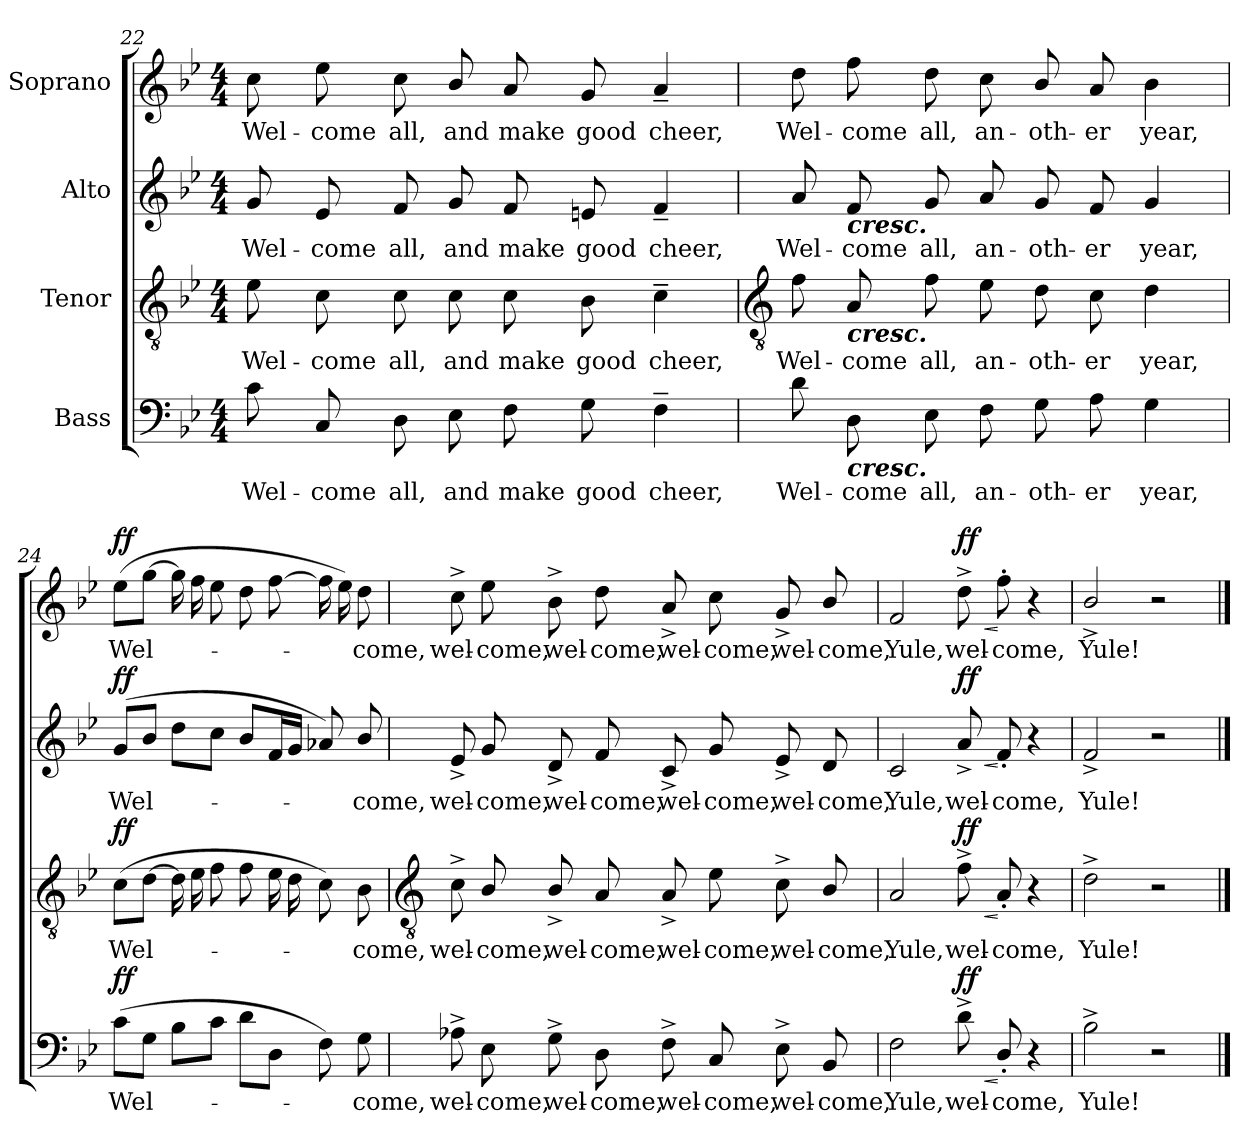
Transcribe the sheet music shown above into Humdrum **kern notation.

**kern	**text	**dynam	**kern	**text	**dynam	**kern	**text	**dynam	**kern	**text	**dynam
*part4	*part4	*part4	*part3	*part3	*part3	*part2	*part2	*part2	*part1	*part1	*part1
*staff4	*staff4	*staff4	*staff3	*staff3	*staff3	*staff2	*staff2	*staff2	*staff1	*staff1	*staff1
*I"Bass	*	*	*I"Tenor	*	*	*I"Alto	*	*	*I"Soprano	*	*
*clefF4	*	*	*clefGv2	*	*	*clefG2	*	*	*clefG2	*	*
*k[b-e-]	*	*	*k[b-e-]	*	*	*k[b-e-]	*	*	*k[b-e-]	*	*
*B-:	*	*	*B-:	*	*	*B-:	*	*	*B-:	*	*
*M4/4	*	*	*M4/4	*	*	*M4/4	*	*	*M4/4	*	*
=22	=22	=22	=22	=22	=22	=22	=22	=22	=22	=22	=22
!	!LO:LY:b	!	!	!LO:LY:b	!	!	!LO:LY:b	!	!	!LO:LY:b	!
8c	Wel-	.	8e-	Wel-	.	8g	Wel-	.	8cc	Wel-	.
!	!LO:LY:b	!	!	!LO:LY:b	!	!	!LO:LY:b	!	!	!LO:LY:b	!
8C	-come	.	8c	-come	.	8e-	-come	.	8ee-	-come	.
!	!LO:LY:b	!	!	!LO:LY:b	!	!	!LO:LY:b	!	!	!LO:LY:b	!
8D	all,	.	8c	all,	.	8f	all,	.	8cc	all,	.
!	!LO:LY:b	!	!	!LO:LY:b	!	!	!LO:LY:b	!	!	!LO:LY:b	!
8E-	and	.	8c	and	.	8g	and	.	8b-/	and	.
!	!LO:LY:b	!	!	!LO:LY:b	!	!	!LO:LY:b	!	!	!LO:LY:b	!
8F	make	.	8c	make	.	8f	make	.	8a	make	.
!	!LO:LY:b	!	!	!LO:LY:b	!	!	!LO:LY:b	!	!	!LO:LY:b	!
8G	good	.	8B-	good	.	8en	good	.	8g	good	.
!	!LO:LY:b	!	!	!LO:LY:b	!	!	!LO:LY:b	!	!	!LO:LY:b	!
4F~	cheer,	.	4c~	cheer,	.	4f~	cheer,	.	4a~	cheer,	.
!!LO:LB:g=z
=23	=23	=23	=23	=23	=23	=23	=23	=23	=23	=23	=23
*	*	*	*clefGv2	*	*	*	*	*	*	*	*
!	!LO:LY:b	!	!	!LO:LY:b	!	!	!LO:LY:b	!	!	!LO:LY:b	!
8d	Wel-	.	8f	Wel-	.	8a	Wel-	.	8dd	Wel-	.
!	!	!	!	!	!	!LO:TX:b:Bi:t=cresc.	!	!	!	!	!
!	!	!	!LO:TX:b:Bi:t=cresc.	!	!	!	!	!	!	!	!
!LO:TX:b:Bi:t=cresc.	!	!	!	!	!	!	!	!	!	!	!
!	!LO:LY:b	!	!	!LO:LY:b	!	!	!LO:LY:b	!	!	!LO:LY:b	!
8D	-come	.	8A	-come	.	8f	-come	.	8ff	-come	.
!	!LO:LY:b	!	!	!LO:LY:b	!	!	!LO:LY:b	!	!	!LO:LY:b	!
8E-	all,	.	8f	all,	.	8g	all,	.	8dd	all,	.
!	!LO:LY:b	!	!	!LO:LY:b	!	!	!LO:LY:b	!	!	!LO:LY:b	!
8F	an-	.	8e-	an-	.	8a	an-	.	8cc	an-	.
!	!LO:LY:b	!	!	!LO:LY:b	!	!	!LO:LY:b	!	!	!LO:LY:b	!
8G	-oth-	.	8d	-oth-	.	8g	-oth-	.	8b-/	-oth-	.
!	!LO:LY:b	!	!	!LO:LY:b	!	!	!LO:LY:b	!	!	!LO:LY:b	!
8A	-er	.	8c	-er	.	8f	-er	.	8a	-er	.
!	!LO:LY:b	!	!	!LO:LY:b	!	!	!LO:LY:b	!	!	!LO:LY:b	!
4G	year,	.	4d	year,	.	4g	year,	.	4b-	year,	.
=24	=24	=24	=24	=24	=24	=24	=24	=24	=24	=24	=24
!	!LO:LY:b	!LO:DY:b	!	!LO:LY:b	!LO:DY:b	!	!LO:LY:b	!LO:DY:b	!	!LO:LY:b	!LO:DY:b
(>8cL	Wel-	ff	(>8cL	Wel-	ff	(<8gL	Wel-	ff	(>8ee-L	Wel-	ff
8GJ	.	.	[8dJ	.	.	8b-J	.	.	[8ggJ	.	.
8B-L	.	.	16dLL]	.	.	8ddL	.	.	16ggLL]	.	.
.	.	.	16e-	.	.	.	.	.	16ff	.	.
8cJ	.	.	8fJ	.	.	8ccJ	.	.	8ee-J	.	.
8dL	.	.	8fL	.	.	8b-L	.	.	8ddL	.	.
8DJ	.	.	16e-L	.	.	16fL	.	.	[8ff	.	.
.	.	.	16dJJ	.	.	16gJJ	.	.	.	.	.
8F)	.	.	8c)	.	.	8a-X)	.	.	16ffL]	.	.
.	.	.	.	.	.	.	.	.	16ee-JJ)	.	.
!	!LO:LY:b	!	!	!LO:LY:b	!	!	!LO:LY:b	!	!	!LO:LY:b	!
8G	come,	.	8B-	come,	.	8b-/	come,	.	8dd	come,	.
!!LO:LB:g=z
=25	=25	=25	=25	=25	=25	=25	=25	=25	=25	=25	=25
*	*	*	*clefGv2	*	*	*	*	*	*	*	*
!	!LO:LY:b	!	!	!LO:LY:b	!	!	!LO:LY:b	!	!	!LO:LY:b	!
8A-X^	wel-	.	8c^	wel-	.	8e-^	wel-	.	8cc^	wel-	.
!	!LO:LY:b	!	!	!LO:LY:b	!	!	!LO:LY:b	!	!	!LO:LY:b	!
8E-	-come,	.	8B-/	-come,	.	8g	-come,	.	8ee-	-come,	.
!	!LO:LY:b	!	!	!LO:LY:b	!	!	!LO:LY:b	!	!	!LO:LY:b	!
8G^	wel-	.	8B-^/	wel-	.	8d^	wel-	.	8b-^	wel-	.
!	!LO:LY:b	!	!	!LO:LY:b	!	!	!LO:LY:b	!	!	!LO:LY:b	!
8D	-come,	.	8A	-come,	.	8f	-come,	.	8dd	-come,	.
!	!LO:LY:b	!	!	!LO:LY:b	!	!	!LO:LY:b	!	!	!LO:LY:b	!
8F^	wel-	.	8A^	wel-	.	8c^	wel-	.	8a^	wel-	.
!	!LO:LY:b	!	!	!LO:LY:b	!	!	!LO:LY:b	!	!	!LO:LY:b	!
8C	-come,	.	8e-	-come,	.	8g	-come,	.	8cc	-come,	.
!	!LO:LY:b	!	!	!LO:LY:b	!	!	!LO:LY:b	!	!	!LO:LY:b	!
8E-^	wel-	.	8c^	wel-	.	8e-^	wel-	.	8g^	wel-	.
!	!LO:LY:b	!	!	!LO:LY:b	!	!	!LO:LY:b	!	!	!LO:LY:b	!
8BB-	-come,	.	8B-/	-come,	.	8d	-come,	.	8b-/	-come,	.
=26	=26	=26	=26	=26	=26	=26	=26	=26	=26	=26	=26
!	!LO:LY:b	!	!	!LO:LY:b	!	!	!LO:LY:b	!	!	!LO:LY:b	!
2F	Yule,	.	2A	Yule,	.	2c	Yule,	.	2f	Yule,	.
!	!LO:LY:b	!LO:HP:b	!	!LO:LY:b	!LO:HP:b	!	!LO:LY:b	!LO:HP:b	!	!LO:LY:b	!LO:HP:b
!	!	!LO:DY:n=1:b	!	!	!LO:DY:n=1:b	!	!	!LO:DY:n=1:b	!	!	!LO:DY:n=1:b
8d^	wel-	< ff	8f^	wel-	< ff	8a^	wel-	< ff	8dd^	wel-	< ff
!	!LO:LY:b	!	!	!LO:LY:b	!	!	!LO:LY:b	!	!	!LO:LY:b	!
8D'/	-come,	[	8A'	-come,	[	8f'	-come,	[	8ff'	-come,	[
4r	.	.	4r	.	.	4r	.	.	4r	.	.
=27	=27	=27	=27	=27	=27	=27	=27	=27	=27	=27	=27
!	!LO:LY:b	!	!	!LO:LY:b	!	!	!LO:LY:b	!	!	!LO:LY:b	!
2B-^	Yule!	.	2d^	Yule!	.	2f^	Yule!	.	2b-^/	Yule!	.
2r	.	.	2r	.	.	2r	.	.	2r	.	.
==	==	==	==	==	==	==	==	==	==	==	==
*-	*-	*-	*-	*-	*-	*-	*-	*-	*-	*-	*-
